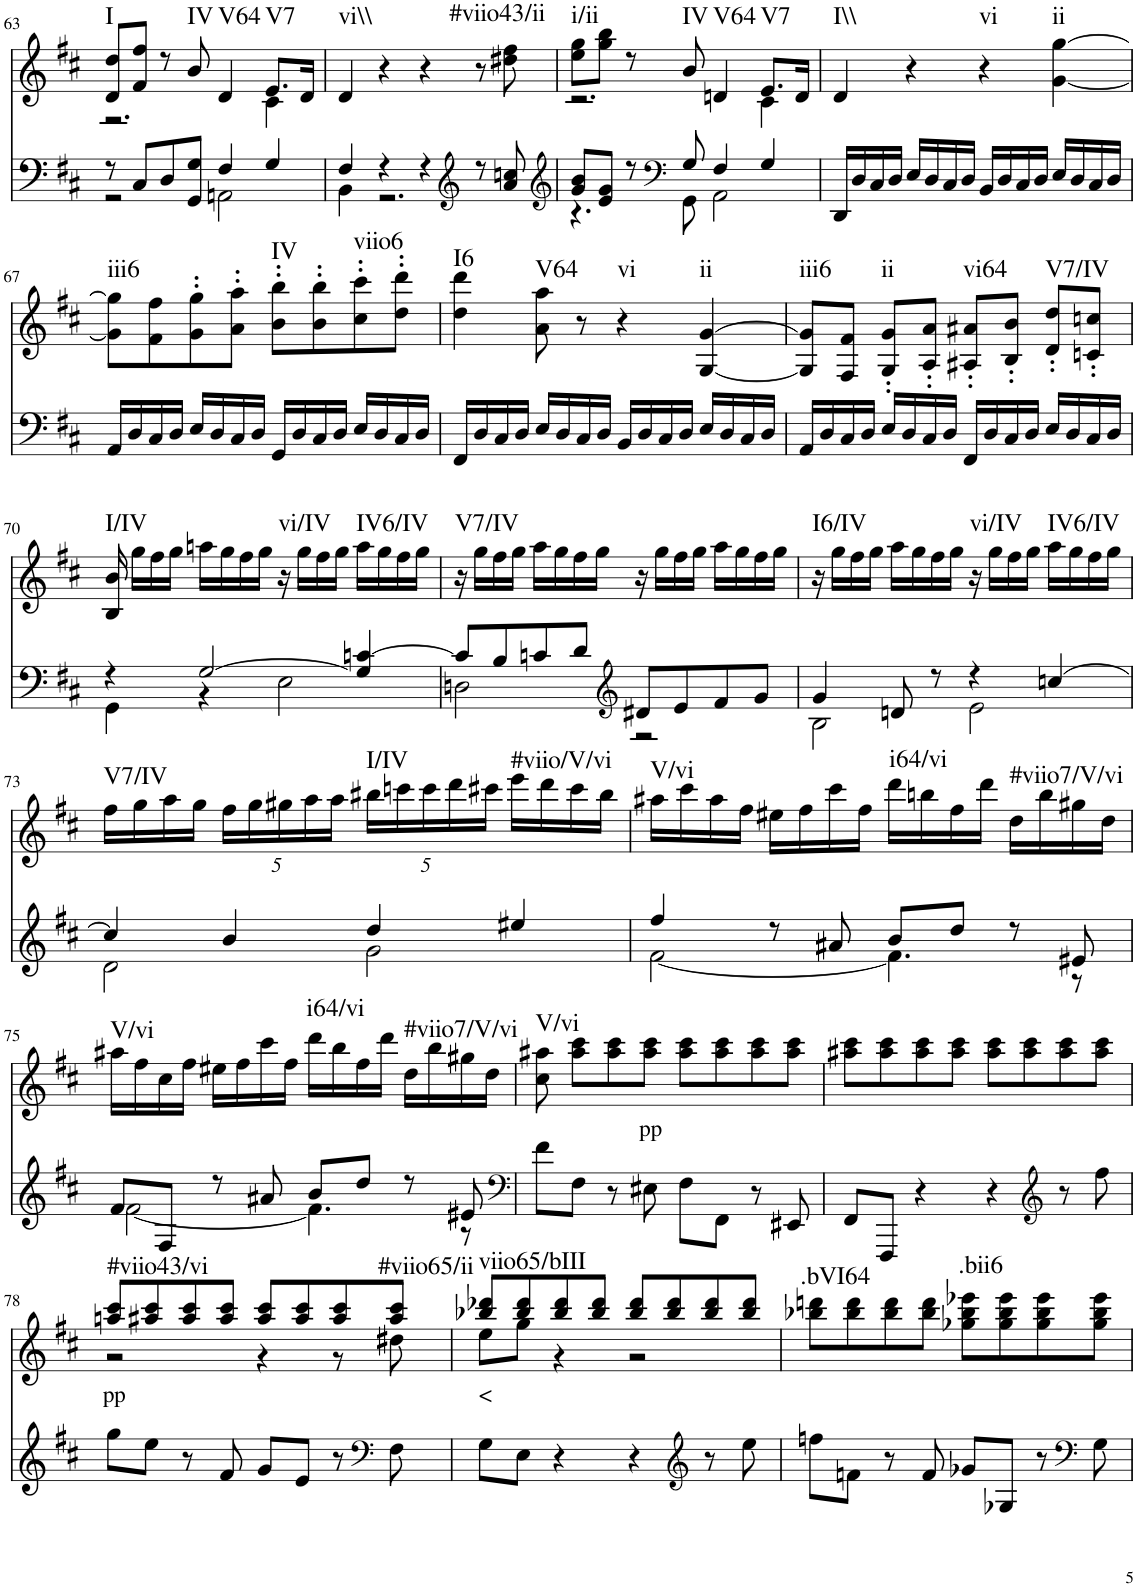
**kern	**kern	**text	**harte
*part2	*part1	*part1	*part1
*staff2	*staff1	*staff1	*
*I"Piano	*I"Piano	*	*
*I'Pno	*I'Pno	*	*
!!LO:PB:g=z
*clefF4	*clefG2	*	*
*k[f#c#]	*k[f#c#]	*	*
*M4/4	*M4/4	*	*
=63	=63	=63	=63
*^	*^	*	*
!	!	!	!	!	!LO:H:kt=I
8r	2r	8d/ 8dd/L	2.r	.	N
8C#/L	.	8f#/ 8ff#/J	.	.	.
8D/	.	8r	.	.	.
!	!	!	!	!	!LO:H:kt=IV
8GG/ 8G/J	.	8b/	.	.	N
!	!	!	!	!	!LO:H:kt=V64
4F#/	2AAn\	4d/	.	.	N
!	!	!	!	!	!LO:H:kt=V7
4G/	.	8.e/L	4c#\	.	N
.	.	16d/Jk	.	.	.
*	*	*v	*v	*	*
=64	=64	=64	=64	=64
!	!	!	!	!LO:H:kt=vi\\
4F#/	4BB\	4d/	.	N
4r	2.r	4r	.	.
4r	.	4r	.	.
*clefG2	*	*	*	*
8r	.	8r	.	.
!	!	!	!	!LO:H:kt=#viio43/ii
8a/ 8ccn/	.	8dd#X\ 8ff#\	.	N
=65	=65	=65	=65	=65
*clefG2	*	*	*	*
*	*	*^	*	*
!	!	!	!	!	!LO:H:kt=i/ii
8g/ 8b/L	4.r	8ee\ 8gg\L	2.r	.	N
8e/ 8g/J	.	8gg\ 8bb\J	.	.	.
8r	.	8r	.	.	.
*clefF4	*	*	*	*	*
!	!	!	!	!	!LO:H:kt=IV
8G/	8GG\	8b/	.	.	N
!	!	!	!	!	!LO:H:kt=V64
4F#/	2AA\	4dn/	.	.	N
!	!	!	!	!	!LO:H:kt=V7
4G/	.	8.e/L	4c#\	.	N
.	.	16d/Jk	.	.	.
*v	*v	*	*	*	*
*	*v	*v	*	*
=66	=66	=66	=66
!	!	!	!LO:H:kt=I\\
16DD/LL	4d/	.	N
16D/	.	.	.
16C#/	.	.	.
16D/JJ	.	.	.
16E/LL	4r	.	.
16D/	.	.	.
16C#/	.	.	.
16D/JJ	.	.	.
!	!	!	!LO:H:kt=vi
16BB/LL	4r	.	N
16D/	.	.	.
16C#/	.	.	.
16D/JJ	.	.	.
!	!	!	!LO:H:kt=ii
16E/LL	[4g\ [4gg\	.	N
16D/	.	.	.
16C#/	.	.	.
16D/JJ	.	.	.
!!LO:LB:g=z
=67	=67	=67	=67
!	!	!	!LO:H:kt=iii6
16AA/LL	8g\] 8gg\]L	.	N
16D/	.	.	.
16C#/	8f#\ 8ff#\	.	.
16D/JJ	.	.	.
16E/LL	8g\' 8gg\'	.	.
16D/	.	.	.
16C#/	8a\' 8aa\'J	.	.
16D/JJ	.	.	.
!	!	!	!LO:H:kt=IV
16GG/LL	8b\' 8bb\'L	.	N
16D/	.	.	.
16C#/	8b\' 8bb\'	.	.
16D/JJ	.	.	.
!	!	!	!LO:H:kt=viio6
16E/LL	8cc#\' 8ccc#\'	.	N
16D/	.	.	.
16C#/	8dd\' 8ddd\'J	.	.
16D/JJ	.	.	.
=68	=68	=68	=68
!	!	!	!LO:H:kt=I6
16FF#/LL	4dd\ 4ddd\	.	N
16D/	.	.	.
16C#/	.	.	.
16D/JJ	.	.	.
!	!	!	!LO:H:kt=V64
16E/LL	8a\ 8aa\	.	N
16D/	.	.	.
16C#/	8r	.	.
16D/JJ	.	.	.
!	!	!	!LO:H:kt=vi
16BB/LL	4r	.	N
16D/	.	.	.
16C#/	.	.	.
16D/JJ	.	.	.
!	!	!	!LO:H:kt=ii
16E/LL	[4G/ [4g/	.	N
16D/	.	.	.
16C#/	.	.	.
16D/JJ	.	.	.
=69	=69	=69	=69
!	!	!	!LO:H:kt=iii6
16AA/LL	8G/] 8g/]L	.	N
16D/	.	.	.
16C#/	8F#/ 8f#/J	.	.
16D/JJ	.	.	.
!	!	!	!LO:H:kt=ii
16E/LL	8G/' 8g/'L	.	N
16D/	.	.	.
16C#/	8A/' 8a/'J	.	.
16D/JJ	.	.	.
!	!	!	!LO:H:kt=vi64
16FF#/LL	8A#X/' 8a#X/'L	.	N
16D/	.	.	.
16C#/	8B/' 8b/'J	.	.
16D/JJ	.	.	.
!	!	!	!LO:H:kt=V7/IV
16E/LL	8d/' 8dd/'L	.	N
16D/	.	.	.
16C#/	8cn/' 8ccn/'J	.	.
16D/JJ	.	.	.
!!LO:LB:g=z
=70	=70	=70	=70
*^	*	*	*
!	!	!	!	!LO:H:kt=I/IV
4r	4GG\	16B/ 16b/	.	N
.	.	16gg\LL	.	.
.	.	16ff#\	.	.
.	.	16gg\JJ	.	.
[2G/	4r	16aan\LL	.	.
.	.	16gg\	.	.
.	.	16ff#\	.	.
.	.	16gg\JJ	.	.
!	!	!	!	!LO:H:kt=vi/IV
.	2E\	16r	.	N
.	.	16gg\LL	.	.
.	.	16ff#\	.	.
.	.	16gg\JJ	.	.
!	!	!	!	!LO:H:kt=IV6/IV
4G/] [4cn/	.	16aa\LL	.	N
.	.	16gg\	.	.
.	.	16ff#\	.	.
.	.	16gg\JJ	.	.
=71	=71	=71	=71	=71
!	!	!	!	!LO:H:kt=V7/IV
8c/L]	2Dn\	16r	.	N
.	.	16gg\LL	.	.
8B/	.	16ff#\	.	.
.	.	16gg\JJ	.	.
8cn/	.	16aa\LL	.	.
.	.	16gg\	.	.
8d/J	.	16ff#\	.	.
.	.	16gg\JJ	.	.
*clefG2	*	*	*	*
8d#X/L	2r	16r	.	.
.	.	16gg\LL	.	.
8e/	.	16ff#\	.	.
.	.	16gg\JJ	.	.
8f#/	.	16aa\LL	.	.
.	.	16gg\	.	.
8g/J	.	16ff#\	.	.
.	.	16gg\JJ	.	.
=72	=72	=72	=72	=72
!	!	!	!	!LO:H:kt=I6/IV
4g/	2B\	16r	.	N
.	.	16gg\LL	.	.
.	.	16ff#\	.	.
.	.	16gg\JJ	.	.
8dn/	.	16aa\LL	.	.
.	.	16gg\	.	.
8r	.	16ff#\	.	.
.	.	16gg\JJ	.	.
!	!	!	!	!LO:H:kt=vi/IV
4r	2e\	16r	.	N
.	.	16gg\LL	.	.
.	.	16ff#\	.	.
.	.	16gg\JJ	.	.
!	!	!	!	!LO:H:kt=IV6/IV
[4ccn/	.	16aa\LL	.	N
.	.	16gg\	.	.
.	.	16ff#\	.	.
.	.	16gg\JJ	.	.
!!LO:LB:g=z
=73	=73	=73	=73	=73
!	!	!	!	!LO:H:kt=V7/IV
4cc/]	2d\	16ff#\LL	.	N
.	.	16gg\	.	.
.	.	16aa\	.	.
.	.	16gg\JJ	.	.
*	*	*Xbrackettup	*	*
4b/	.	20ff#\LL	.	.
.	.	20gg\	.	.
.	.	20gg#X\	.	.
.	.	20aa\	.	.
.	.	20aa\JJ	.	.
!	!	!	!	!LO:H:kt=I/IV
4dd/	2g\	20bb#X\LL	.	N
.	.	20cccn\	.	.
.	.	20ccc\	.	.
.	.	20ddd\	.	.
.	.	20ccc#X\JJ	.	.
!	!	!	!	!LO:H:kt=#viio/V/vi
4ee#X/	.	16eee\LL	.	N
.	.	16ddd\	.	.
.	.	16ccc#\	.	.
.	.	16bb#\JJ	.	.
=74	=74	=74	=74	=74
!	!	!	!	!LO:H:kt=V/vi
4ff#/	[2f#\	16aa#X\LL	.	N
.	.	16ccc#\	.	.
.	.	16aa#\	.	.
.	.	16ff#\JJ	.	.
8r	.	16ee#X\LL	.	.
.	.	16ff#\	.	.
8a#X/	.	16ccc#\	.	.
.	.	16ff#\JJ	.	.
!	!	!	!	!LO:H:kt=i64/vi
8b/L	4.f#\]	16ddd\LL	.	N
.	.	16bbn\	.	.
8dd/J	.	16ff#\	.	.
.	.	16ddd\JJ	.	.
!	!	!	!	!LO:H:kt=#viio7/V/vi
8r	.	16dd\LL	.	N
.	.	16bb\	.	.
8e#X/	8r	16gg#X\	.	.
.	.	16dd\JJ	.	.
!!LO:LB:g=z
=75	=75	=75	=75	=75
!	!	!	!	!LO:H:kt=V/vi
8f#/L	[2f#\	16aa#X\LL	.	N
.	.	16ff#\	.	.
8F#/J	.	16cc#\	.	.
.	.	16ff#\JJ	.	.
8r	.	16ee#X\LL	.	.
.	.	16ff#\	.	.
8a#X/	.	16ccc#\	.	.
.	.	16ff#\JJ	.	.
!	!	!	!	!LO:H:kt=i64/vi
8b/L	4.f#\]	16ddd\LL	.	N
.	.	16bb\	.	.
8dd/J	.	16ff#\	.	.
.	.	16ddd\JJ	.	.
!	!	!	!	!LO:H:kt=#viio7/V/vi
8r	.	16dd\LL	.	N
.	.	16bb\	.	.
8e#X/	8r	16gg#X\	.	.
.	.	16dd\JJ	.	.
*v	*v	*	*	*
=76	=76	=76	=76
*clefF4	*	*	*
!	!	!	!LO:H:kt=V/vi
8f#\L	8cc#\ 8aa#X\	.	N
8F#\J	8aa#\ 8ccc#\L	.	.
8r	8aa#\ 8ccc#\	.	.
!	!	!LO:LY:b	!
8E#X\	8aa#\ 8ccc#\J	pp	.
8F#\L	8aa#\ 8ccc#\L	.	.
8FF#\J	8aa#\ 8ccc#\	.	.
8r	8aa#\ 8ccc#\	.	.
8EE#X/	8aa#\ 8ccc#\J	.	.
=77	=77	=77	=77
8FF#/L	8aa#X\ 8ccc#\L	.	.
8FFF#/J	8aa#\ 8ccc#\	.	.
4r	8aa#\ 8ccc#\	.	.
.	8aa#\ 8ccc#\J	.	.
4r	8aa#\ 8ccc#\L	.	.
.	8aa#\ 8ccc#\	.	.
*clefG2	*	*	*
8r	8aa#\ 8ccc#\	.	.
8ff#\	8aa#\ 8ccc#\J	.	.
!!LO:LB:g=z
=78	=78	=78	=78
*	*^	*	*
!	!	!	!LO:LY:b	!LO:H:kt=#viio43/vi
8gg\L	8aan/ 8ccc#/L	2r	pp	N
8ee\J	8aa#X/ 8ccc#/	.	.	.
8r	8aa#/ 8ccc#/	.	.	.
8f#/	8aa#/ 8ccc#/J	.	.	.
8g/L	8aa#/ 8ccc#/L	4r	.	.
8e/J	8aa#/ 8ccc#/	.	.	.
8r	8aa#/ 8ccc#/	8r	.	.
*clefF4	*	*	*	*
!	!	!	!	!LO:H:kt=#viio65/ii
8F#\	8aa#/ 8ccc#/J	8dd#X\	.	N
=79	=79	=79	=79	=79
!	!	!	!LO:LY:b	!LO:H:kt=viio65/bIII
8G\L	8bb-X/ 8ddd-X/L	8ee\L	<	N
8E\J	8bb-/ 8ddd-/	8gg\J	.	.
4r	8bb-/ 8ddd-/	4r	.	.
.	8bb-/ 8ddd-/J	.	.	.
4r	8bb-/ 8ddd-/L	2r	.	.
.	8bb-/ 8ddd-/	.	.	.
*clefG2	*	*	*	*
8r	8bb-/ 8ddd-/	.	.	.
8ee\	8bb-/ 8ddd-/J	.	.	.
*	*v	*v	*	*
=80	=80	=80	=80
!	!	!	!LO:H:kt=.bVI64
8ffn\L	8bb-X\ 8dddn\L	.	N
8fn\J	8bb-\ 8ddd\	.	.
8r	8bb-\ 8ddd\	.	.
8f/	8bb-\ 8ddd\J	.	.
!	!	!	!LO:H:kt=.bii6
8g-X/L	8gg-X\ 8bb-\ 8eee-X\L	.	N
8G-X/J	8gg-\ 8bb-\ 8eee-\	.	.
8r	8gg-\ 8bb-\ 8eee-\	.	.
*clefF4	*	*	*
8G-\	8gg-\ 8bb-\ 8eee-\J	.	.
=	=	=	=
*-	*-	*-	*-
